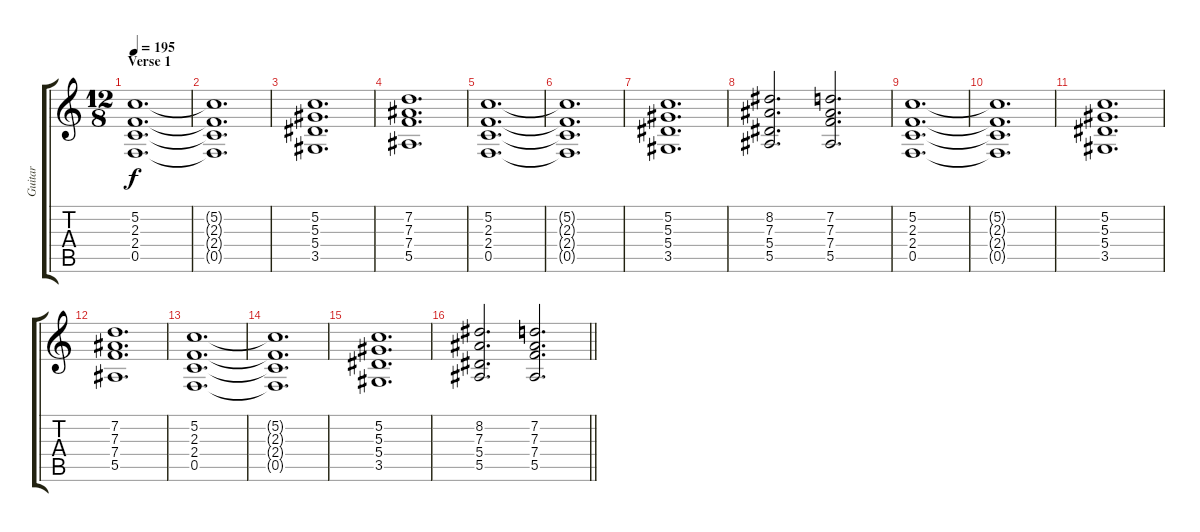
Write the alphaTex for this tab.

\track ("Guitar" "Guitar") {instrument distortionguitar}
\staff {score tabs}
\tuning (C4 G3 Eb3 Bb2 F2 C2) {hide}
\ts (12 8)
\section ("" "Verse 1")
\tempo 195
\clef g2
\ks c
(5.2 2.3 2.4 0.5).1{d dy f} |
(5.2{t} 2.3{t} 2.4{t} 0.5{t}).1{d} |
(5.2 5.3 5.4 3.5).1{d} |
(7.2 7.3 7.4 5.5).1{d} |
(5.2 2.3 2.4 0.5).1{d} |
(5.2{t} 2.3{t} 2.4{t} 0.5{t}).1{d} |
(5.2 5.3 5.4 3.5).1{d} |
(8.2 7.3 5.4 5.5).2{d} (7.2 7.3 7.4 5.5).2{d} |
(5.2 2.3 2.4 0.5).1{d} |
(5.2{t} 2.3{t} 2.4{t} 0.5{t}).1{d} |
(5.2 5.3 5.4 3.5).1{d} |
(7.2 7.3 7.4 5.5).1{d} |
(5.2 2.3 2.4 0.5).1{d} |
(5.2{t} 2.3{t} 2.4{t} 0.5{t}).1{d} |
(5.2 5.3 5.4 3.5).1{d} |
\barLineRight lightlight
(8.2 7.3 5.4 5.5).2{d} (7.2 7.3 7.4 5.5).2{d}
